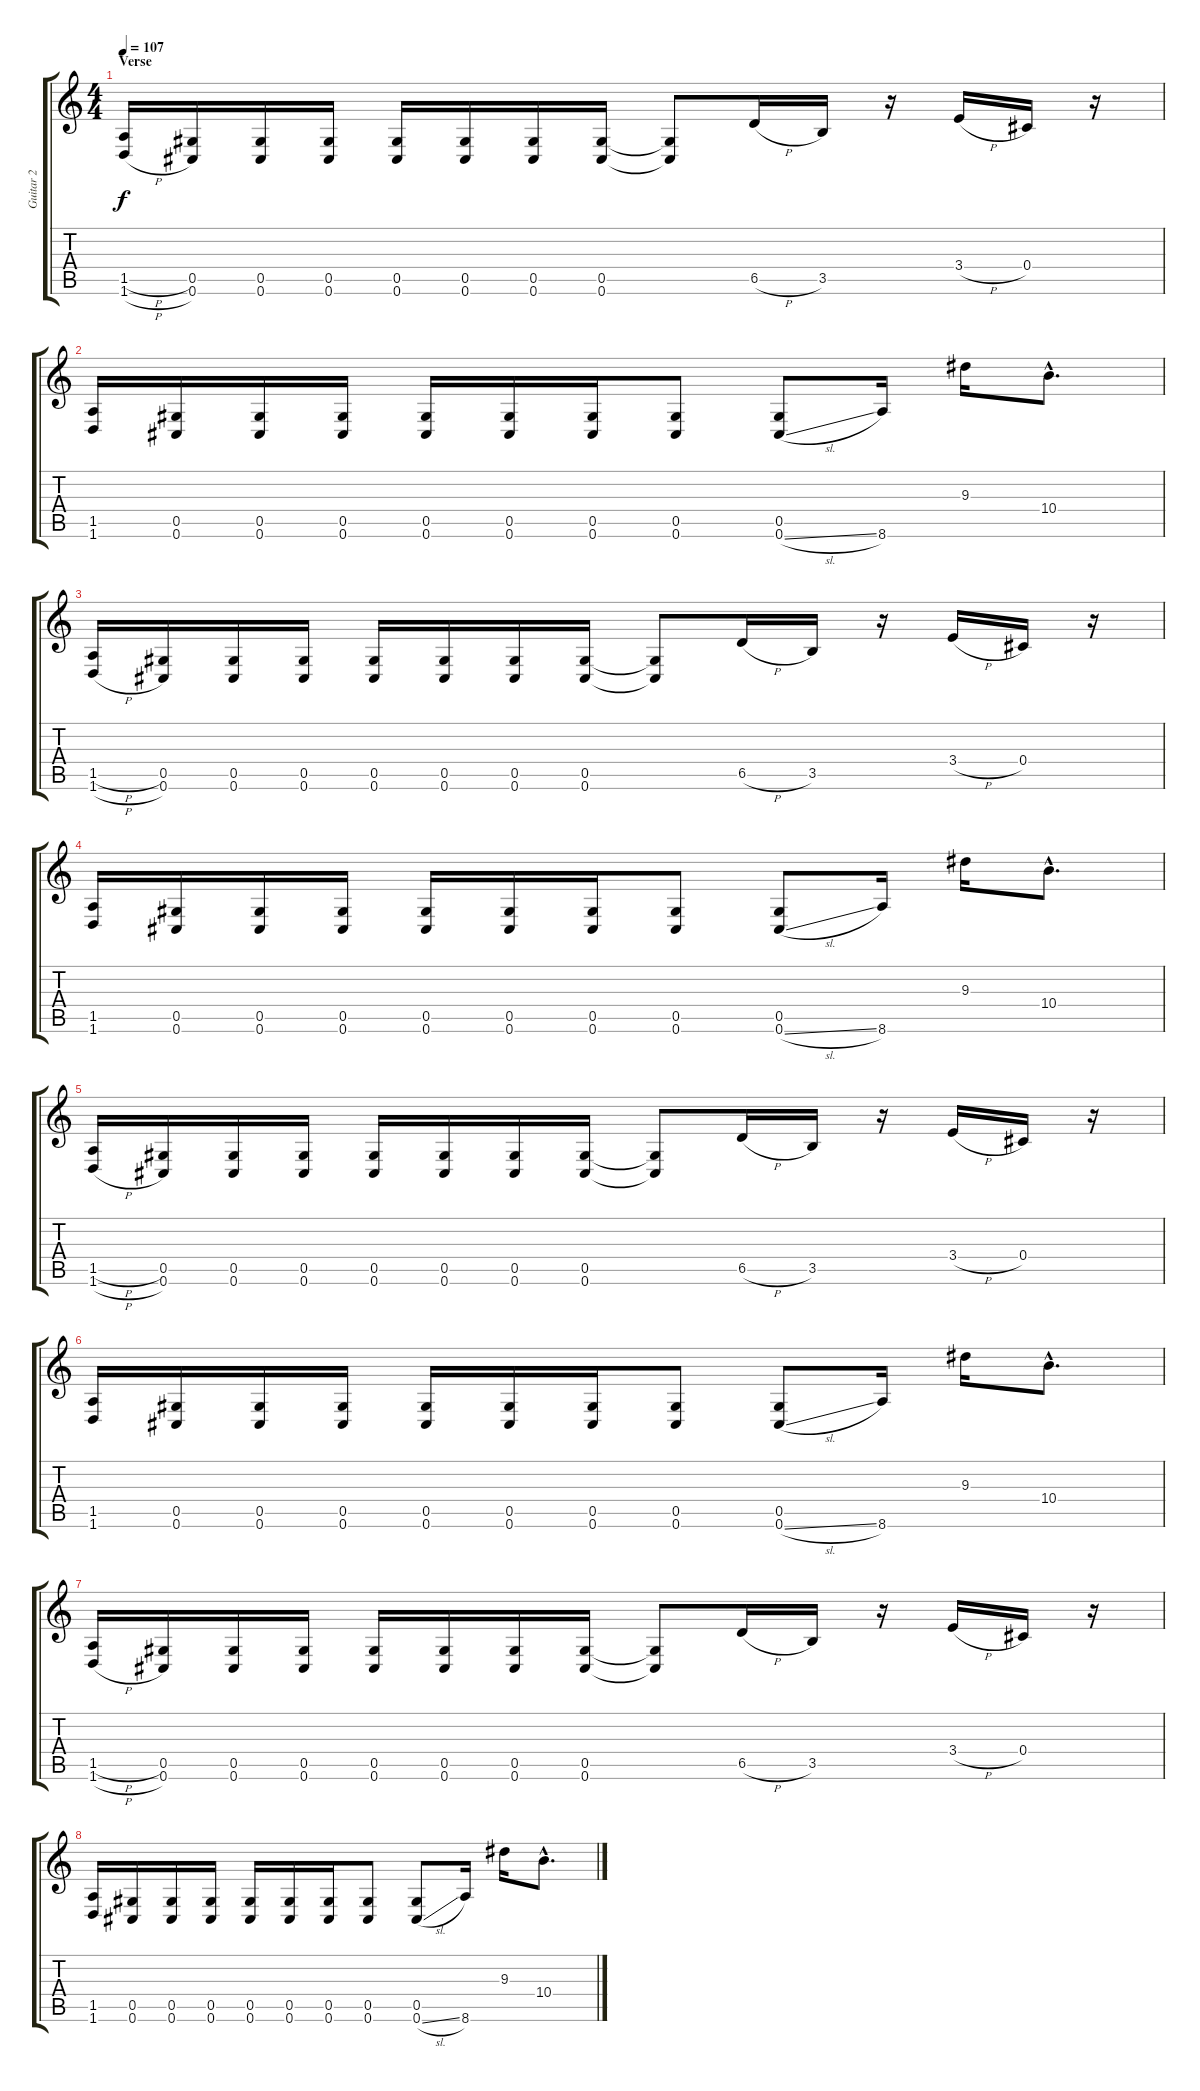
\track ("Guitar 2" "Guitar 2") {instrument distortionguitar}
\staff {score tabs}
\tuning (Eb4 Bb3 Gb3 Db3 Ab2 Db2) {hide}
\ts (4 4)
\section ("" "Verse")
\tempo 107
\clef g2
\ks c
(1.5{h} 1.6{h}).16{dy f} (0.5 0.6).16 (0.5 0.6).16 (0.5 0.6).16 (0.5 0.6).16 (0.5 0.6).16 (0.5 0.6).16 (0.5 0.6).16 (0.5{t} 0.6{t}).8 6.5{h}.16 3.5.16 r.16 3.4{h}.16 0.4.16 r.16 |
(1.5 1.6).16 (0.5 0.6).16 (0.5 0.6).16 (0.5 0.6).16 (0.5 0.6).16 (0.5 0.6).16 (0.5 0.6).16 (0.5 0.6).8 (0.5 0.6{sl}).8 8.6.16 9.3.16 10.4{hac}.8{d} |
(1.5{h} 1.6{h}).16 (0.5 0.6).16 (0.5 0.6).16 (0.5 0.6).16 (0.5 0.6).16 (0.5 0.6).16 (0.5 0.6).16 (0.5 0.6).16 (0.5{t} 0.6{t}).8 6.5{h}.16 3.5.16 r.16 3.4{h}.16 0.4.16 r.16 |
(1.5 1.6).16 (0.5 0.6).16 (0.5 0.6).16 (0.5 0.6).16 (0.5 0.6).16 (0.5 0.6).16 (0.5 0.6).16 (0.5 0.6).8 (0.5 0.6{sl}).8 8.6.16 9.3.16 10.4{hac}.8{d} |
(1.5{h} 1.6{h}).16 (0.5 0.6).16 (0.5 0.6).16 (0.5 0.6).16 (0.5 0.6).16 (0.5 0.6).16 (0.5 0.6).16 (0.5 0.6).16 (0.5{t} 0.6{t}).8 6.5{h}.16 3.5.16 r.16 3.4{h}.16 0.4.16 r.16 |
(1.5 1.6).16 (0.5 0.6).16 (0.5 0.6).16 (0.5 0.6).16 (0.5 0.6).16 (0.5 0.6).16 (0.5 0.6).16 (0.5 0.6).8 (0.5 0.6{sl}).8 8.6.16 9.3.16 10.4{hac}.8{d} |
(1.5{h} 1.6{h}).16 (0.5 0.6).16 (0.5 0.6).16 (0.5 0.6).16 (0.5 0.6).16 (0.5 0.6).16 (0.5 0.6).16 (0.5 0.6).16 (0.5{t} 0.6{t}).8 6.5{h}.16 3.5.16 r.16 3.4{h}.16 0.4.16 r.16 |
(1.5 1.6).16 (0.5 0.6).16 (0.5 0.6).16 (0.5 0.6).16 (0.5 0.6).16 (0.5 0.6).16 (0.5 0.6).16 (0.5 0.6).8 (0.5 0.6{sl}).8 8.6.16 9.3.16 10.4{hac}.8{d}
